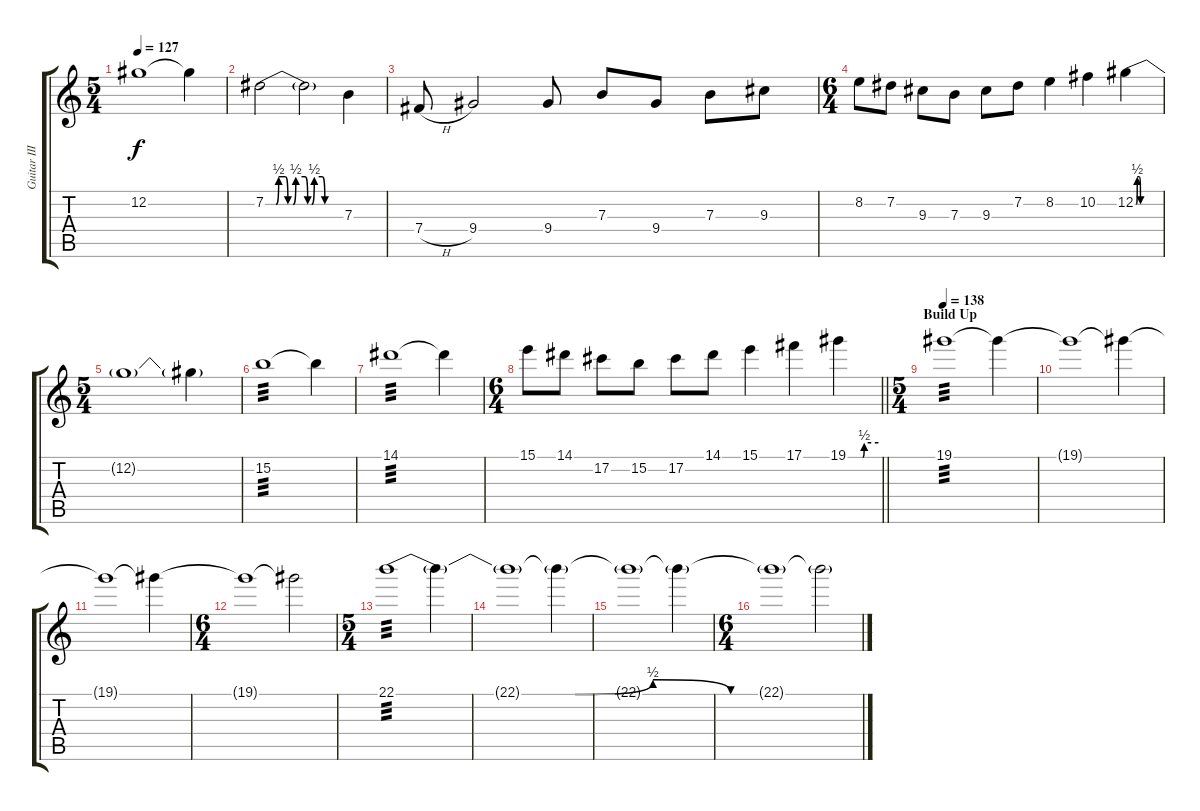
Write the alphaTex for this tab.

\track ("Guitar III" "Guitar III") {instrument distortionguitar}
\staff {score tabs}
\tuning (Db4 Ab3 E3 B2 Gb2 Db2) {hide}
\ts (5 4)
\tempo 127
\clef g2
\ks c
12.2{t}.1{dy f} 12.2{t}.4 |
7.2{be (custom 0 0 8 0 10 2 15 2 17 0 21 0 23 2 30 2 32 0 35 0 37 2 43 2 45 0 60 0)}.2 7.2{t}.2 7.3.4 |
7.4{h}.8 9.4.2 9.4.8 7.3.8 9.4.8 7.3.8 9.3.8 |
\ts (6 4)
8.2.8 7.2.8 9.3.8 7.3.8 9.3.8 7.2.8 8.2.4 10.2.4 12.2{be (custom 0 0 3 0 5 2 10 2 13 0 60 0)}.4 |
\ts (5 4)
12.2{t}.1 12.2{t}.4 |
15.2.1{tp 3 volume 12} 15.2{t}.4 |
14.1.1{tp 3} 14.1{t}.4 |
\ts (6 4)
\barLineRight lightlight
15.1.8 14.1.8 17.2.8 15.2.8 17.2.8 14.1.8 15.1.4 17.1.4 19.1{be (custom 0 0 29 0 32 2 60 2)}.4 |
\ts (5 4)
\section ("" "Build Up")
\tempo 138
19.1.1{tp 3} 19.1{t}.4 |
19.1{t}.1 19.1{t}.4 |
19.1{t}.1 19.1{t}.4 |
\ts (6 4)
19.1{t}.1 19.1{t}.2 |
\ts (5 4)
22.1{be (custom 0 0 23 0 33 2 43 0 60 0)}.1{tp 3} 22.1{t}.4 |
22.1{t}.1 22.1{t}.4 |
22.1{t}.1 22.1{t}.4 |
\ts (6 4)
22.1{t}.1 22.1{t}.2{volume 4}
